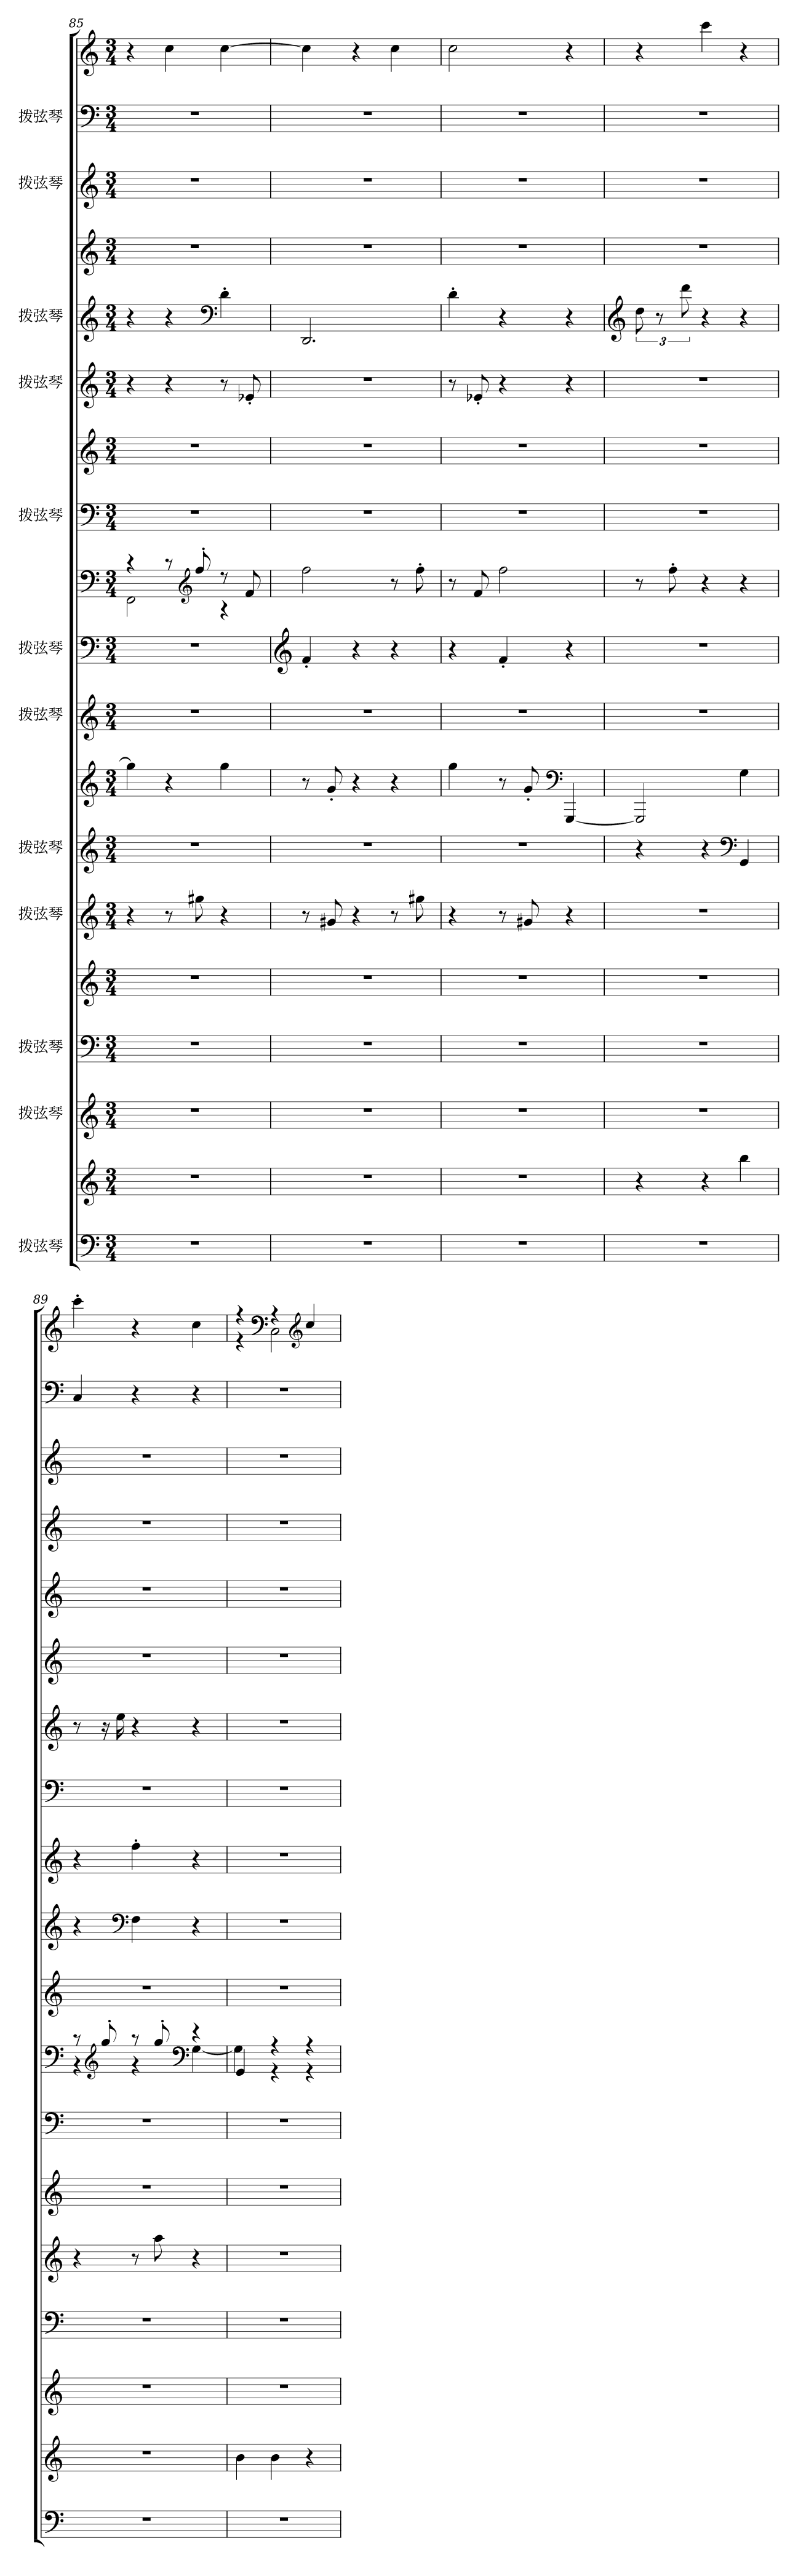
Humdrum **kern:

**kern	**kern	**kern	**kern	**kern	**kern	**kern	**kern	**kern	**kern	**kern	**kern	**kern	**kern	**kern	**kern	**kern	**kern	**kern
*part12	*part12	*part11	*part10	*part10	*part9	*part8	*part8	*part7	*part6	*part6	*part5	*part5	*part4	*part3	*part3	*part2	*part1	*part1
*staff19	*staff18	*staff17	*staff16	*staff15	*staff14	*staff13	*staff12	*staff11	*staff10	*staff9	*staff8	*staff7	*staff6	*staff5	*staff4	*staff3	*staff2	*staff1
*I"拨弦琴	*	*I"拨弦琴	*I"拨弦琴	*	*I"拨弦琴	*I"拨弦琴	*	*I"拨弦琴	*I"拨弦琴	*	*I"拨弦琴	*	*I"拨弦琴	*I"拨弦琴	*	*I"拨弦琴	*I"拨弦琴	*
!!LO:PB:g=z
*clefF4	*clefG2	*clefG2	*clefF4	*clefG2	*clefG2	*clefG2	*clefG2	*clefG2	*clefF4	*clefF4	*clefF4	*clefG2	*clefG2	*clefG2	*clefG2	*clefG2	*clefF4	*clefG2
*k[]	*k[]	*k[]	*k[]	*k[]	*k[]	*k[]	*k[]	*k[]	*k[]	*k[]	*k[]	*k[]	*k[]	*k[]	*k[]	*k[]	*k[]	*k[]
*M3/4	*M3/4	*M3/4	*M3/4	*M3/4	*M3/4	*M3/4	*M3/4	*M3/4	*M3/4	*M3/4	*M3/4	*M3/4	*M3/4	*M3/4	*M3/4	*M3/4	*M3/4	*M3/4
=85	=85	=85	=85	=85	=85	=85	=85	=85	=85	=85	=85	=85	=85	=85	=85	=85	=85	=85
*	*	*	*	*	*	*	*	*	*	*^	*	*	*	*	*	*	*	*
2.r	2.r	2.r	2.r	2.r	4r	2.r	4gg\]	2.r	2.r	4r	2FF\	2.r	2.r	4r	4r	2.r	2.r	2.r	4r
.	.	.	.	.	8r	.	4r	.	.	8r	.	.	.	4r	4r	.	.	.	4cc\
*	*	*	*	*	*	*	*	*	*	*clefG2	*	*	*	*	*	*	*	*	*
.	.	.	.	.	8gg#X\	.	.	.	.	8ff'/	.	.	.	.	.	.	.	.	.
*	*	*	*	*	*	*	*	*	*	*	*	*	*	*	*clefF4	*	*	*	*
.	.	.	.	.	4r	.	4gg\	.	.	8r	4r	.	.	8r	4d'\	.	.	.	[4cc\
.	.	.	.	.	.	.	.	.	.	8f/	.	.	.	8e-X'/	.	.	.	.	.
*	*	*	*	*	*	*	*	*	*	*v	*v	*	*	*	*	*	*	*	*
=86	=86	=86	=86	=86	=86	=86	=86	=86	=86	=86	=86	=86	=86	=86	=86	=86	=86	=86
*	*	*	*	*	*	*	*	*	*clefG2	*	*	*	*	*	*	*	*	*
2.r	2.r	2.r	2.r	2.r	8r	2.r	8r	2.r	4f'/	2ff\	2.r	2.r	2.r	2.DD/	2.r	2.r	2.r	4cc\]
.	.	.	.	.	8g#X/	.	8g'/	.	.	.	.	.	.	.	.	.	.	.
.	.	.	.	.	4r	.	4r	.	4r	.	.	.	.	.	.	.	.	4r
.	.	.	.	.	8r	.	4r	.	4r	8r	.	.	.	.	.	.	.	4cc\
.	.	.	.	.	8gg#X\	.	.	.	.	8ff'\	.	.	.	.	.	.	.	.
=87	=87	=87	=87	=87	=87	=87	=87	=87	=87	=87	=87	=87	=87	=87	=87	=87	=87	=87
2.r	2.r	2.r	2.r	2.r	4r	2.r	4gg\	2.r	4r	8r	2.r	2.r	8r	4d'\	2.r	2.r	2.r	2cc\
.	.	.	.	.	.	.	.	.	.	8f/	.	.	8e-X'/	.	.	.	.	.
.	.	.	.	.	8r	.	8r	.	4f'/	2ff\	.	.	4r	4r	.	.	.	.
.	.	.	.	.	8g#X/	.	8g'/	.	.	.	.	.	.	.	.	.	.	.
*	*	*	*	*	*	*	*clefF4	*	*	*	*	*	*	*	*	*	*	*
.	.	.	.	.	4r	.	[4GGG/	.	4r	.	.	.	4r	4r	.	.	.	4r
=88	=88	=88	=88	=88	=88	=88	=88	=88	=88	=88	=88	=88	=88	=88	=88	=88	=88	=88
*	*	*	*	*	*	*	*	*	*	*	*	*	*	*clefG2	*	*	*	*
2.r	4r	2.r	2.r	2.r	2.r	4r	2GGG/]	2.r	2.r	8r	2.r	2.r	2.r	12dd\	2.r	2.r	2.r	4r
.	.	.	.	.	.	.	.	.	.	.	.	.	.	12r	.	.	.	.
.	.	.	.	.	.	.	.	.	.	8ff'\	.	.	.	.	.	.	.	.
.	.	.	.	.	.	.	.	.	.	.	.	.	.	12ddd\	.	.	.	.
.	4r	.	.	.	.	4r	.	.	.	4r	.	.	.	4r	.	.	.	4ccc\
*	*	*	*	*	*	*clefF4	*	*	*	*	*	*	*	*	*	*	*	*
.	4bb\	.	.	.	.	4GG/	4G\	.	.	4r	.	.	.	4r	.	.	.	4r
!!LO:PB:g=z
=89	=89	=89	=89	=89	=89	=89	=89	=89	=89	=89	=89	=89	=89	=89	=89	=89	=89	=89
*	*	*	*	*	*	*	*^	*	*	*	*	*	*	*	*	*	*	*
2.r	2.r	2.r	2.r	4r	2.r	2.r	8r	4r	2.r	4r	4r	2.r	8r	2.r	2.r	2.r	2.r	4C/	4ccc'\
*	*	*	*	*	*	*	*clefG2	*	*	*	*	*	*	*	*	*	*	*	*
.	.	.	.	.	.	.	8gg'/	.	.	.	.	.	16r	.	.	.	.	.	.
.	.	.	.	.	.	.	.	.	.	.	.	.	16ee\	.	.	.	.	.	.
*	*	*	*	*	*	*	*	*	*	*clefF4	*	*	*	*	*	*	*	*	*
.	.	.	.	8r	.	.	8r	4r	.	4F\	4ff'\	.	4r	.	.	.	.	4r	4r
.	.	.	.	8aa\	.	.	8gg'/	.	.	.	.	.	.	.	.	.	.	.	.
*	*	*	*	*	*	*	*clefF4	*	*	*	*	*	*	*	*	*	*	*	*
.	.	.	.	4r	.	.	4r	[4G\	.	4r	4r	.	4r	.	.	.	.	4r	4cc\
=90	=90	=90	=90	=90	=90	=90	=90	=90	=90	=90	=90	=90	=90	=90	=90	=90	=90	=90	=90
*	*	*	*	*	*	*	*	*	*	*	*	*	*	*	*	*	*	*	*^
2.r	4b\	2.r	2.r	2.r	2.r	2.r	4GG/	4G\]	2.r	2.r	2.r	2.r	2.r	2.r	2.r	2.r	2.r	2.r	4r	4r
*	*	*	*	*	*	*	*	*	*	*	*	*	*	*	*	*	*	*	*clefF4	*
.	4b\	.	.	.	.	.	4r	4r	.	.	.	.	.	.	.	.	.	.	4r	2C\
*	*	*	*	*	*	*	*	*	*	*	*	*	*	*	*	*	*	*	*clefG2	*
.	4r	.	.	.	.	.	4r	4r	.	.	.	.	.	.	.	.	.	.	4cc/	.
*	*	*	*	*	*	*	*v	*v	*	*	*	*	*	*	*	*	*	*	*v	*v
=	=	=	=	=	=	=	=	=	=	=	=	=	=	=	=	=	=	=
*-	*-	*-	*-	*-	*-	*-	*-	*-	*-	*-	*-	*-	*-	*-	*-	*-	*-	*-
